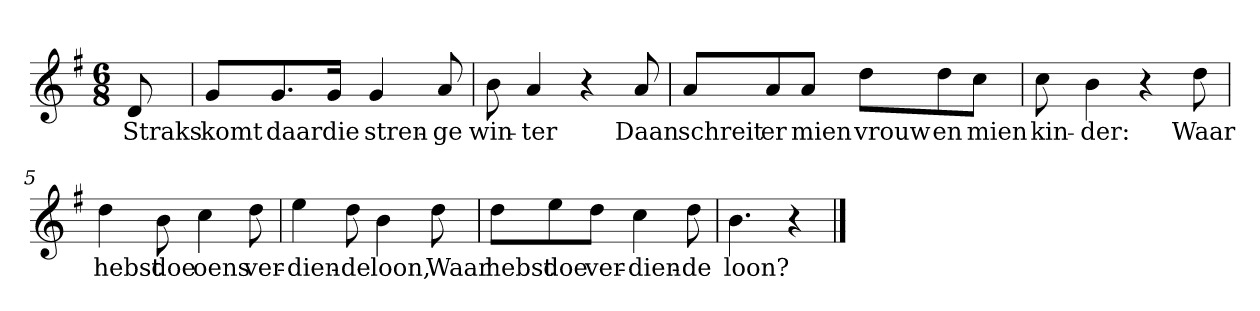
**kern	**text
*part1	*part1
*staff1	*staff1
*clefG2	*
*k[f#]	*
*G:	*
*M6/8	*
*MM120	*
=	=
8d	Straks
=1	=1
8g/L	komt
8.g/	daar
16g/Jk	die
4g	stren-
8a	-ge
=2	=2
8b	win-
4a	-ter
4r	.
8a	Daan
=3	=3
8a/L	schreit
8a/	er
8a/J	mien
8dd\L	vrouw
8dd\	en
8cc\J	mien
=4	=4
8cc	kin-
4b	-der:
4r	.
8dd	Waar
=5	=5
4dd	hebst
8b	doe
4cc	oens
8dd	ver-
=6	=6
4ee	-dien-
8dd	-de
4b	loon,
8dd	Waar
=7	=7
8dd\L	hebst
8ee\	doe
8dd\J	ver-
4cc	-dien-
8dd	-de
=8	=8
4.b	loon?
4r	.
==	==
*-	*-
